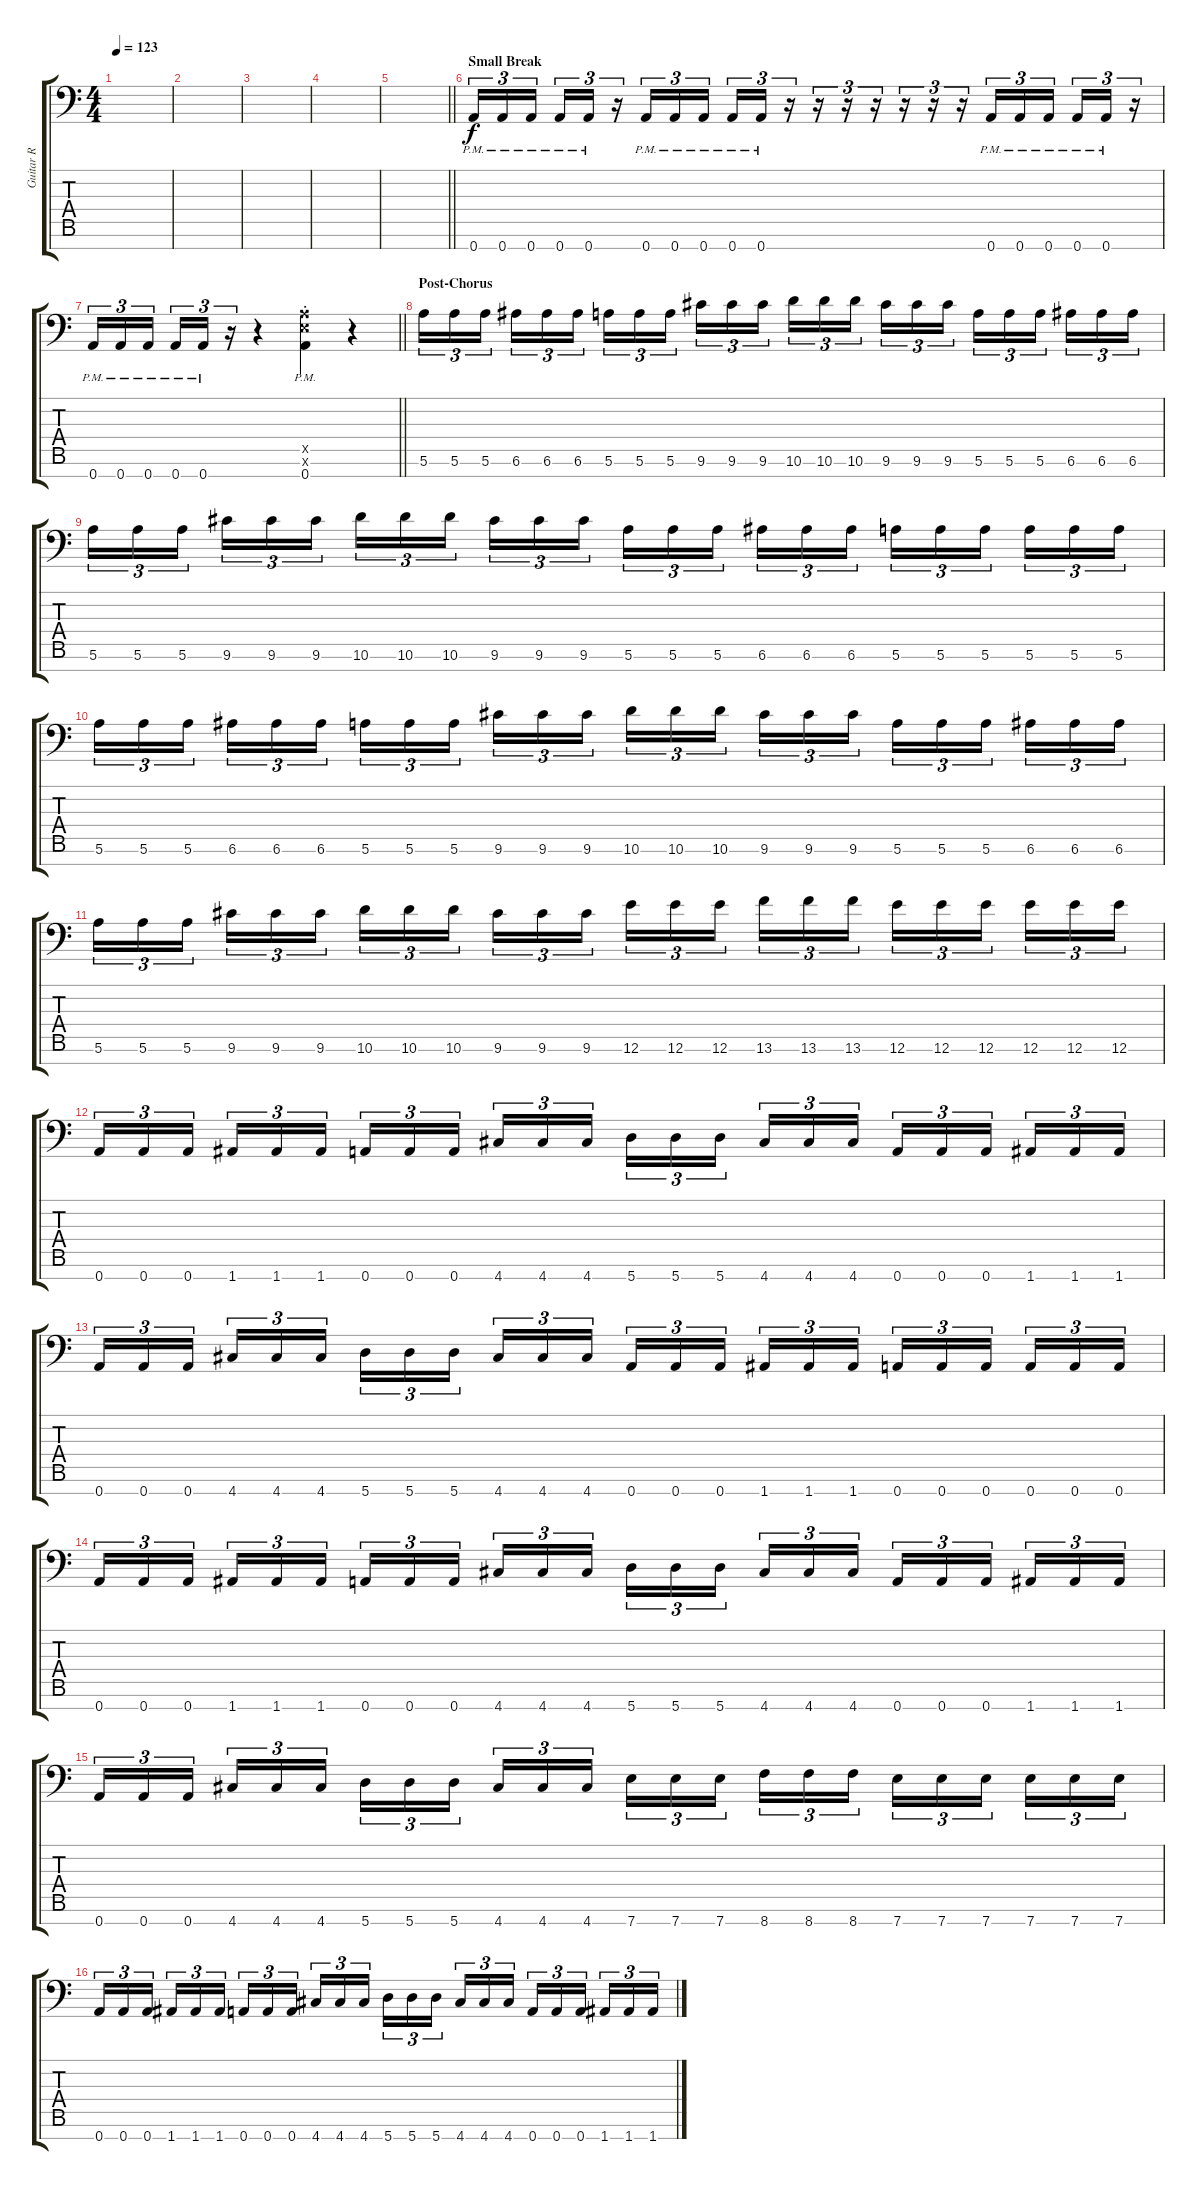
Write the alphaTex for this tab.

\track ("Guitar R" "Guitar R") {instrument overdrivenguitar}
\staff {score tabs}
\tuning (E4 B3 G3 D3 A2 E2 A1) {hide}
\ts (4 4)
\tempo 123
\clef f4
\ks c
|
|
|
|
\barLineRight lightlight
|
\section ("" "Small Break")
0.7{pm}.16{tu (3 2)} 0.7{pm}.16{tu (3 2)} 0.7{pm}.16{tu (3 2) beam splitsecondary} 0.7{pm}.16{tu (3 2)} 0.7{pm}.16{tu (3 2)} r.16{tu (3 2)} 0.7{pm}.16{tu (3 2)} 0.7{pm}.16{tu (3 2)} 0.7{pm}.16{tu (3 2) beam splitsecondary} 0.7{pm}.16{tu (3 2)} 0.7{pm}.16{tu (3 2)} r.16{tu (3 2)} r.16{tu (3 2)} r.16{tu (3 2)} r.16{tu (3 2)} r.16{tu (3 2)} r.16{tu (3 2)} r.16{tu (3 2)} 0.7{pm}.16{tu (3 2)} 0.7{pm}.16{tu (3 2)} 0.7{pm}.16{tu (3 2) beam splitsecondary} 0.7{pm}.16{tu (3 2)} 0.7{pm}.16{tu (3 2)} r.16{tu (3 2)} |
\barLineRight lightlight
0.7{pm}.16{tu (3 2)} 0.7{pm}.16{tu (3 2)} 0.7{pm}.16{tu (3 2) beam splitsecondary} 0.7{pm}.16{tu (3 2)} 0.7{pm}.16{tu (3 2)} r.16{tu (3 2)} r.4 (0.5{pm x} 0.6{pm x} 0.7{pm st}).4 r.4 |
\section ("" "Post-Chorus")
5.6.16{tu (3 2)} 5.6.16{tu (3 2)} 5.6.16{tu (3 2) beam splitsecondary} 6.6.16{tu (3 2)} 6.6.16{tu (3 2)} 6.6.16{tu (3 2)} 5.6.16{tu (3 2)} 5.6.16{tu (3 2)} 5.6.16{tu (3 2) beam splitsecondary} 9.6.16{tu (3 2)} 9.6.16{tu (3 2)} 9.6.16{tu (3 2)} 10.6.16{tu (3 2)} 10.6.16{tu (3 2)} 10.6.16{tu (3 2) beam splitsecondary} 9.6.16{tu (3 2)} 9.6.16{tu (3 2)} 9.6.16{tu (3 2)} 5.6.16{tu (3 2)} 5.6.16{tu (3 2)} 5.6.16{tu (3 2) beam splitsecondary} 6.6.16{tu (3 2)} 6.6.16{tu (3 2)} 6.6.16{tu (3 2)} |
5.6.16{tu (3 2)} 5.6.16{tu (3 2)} 5.6.16{tu (3 2) beam splitsecondary} 9.6.16{tu (3 2)} 9.6.16{tu (3 2)} 9.6.16{tu (3 2)} 10.6.16{tu (3 2)} 10.6.16{tu (3 2)} 10.6.16{tu (3 2) beam splitsecondary} 9.6.16{tu (3 2)} 9.6.16{tu (3 2)} 9.6.16{tu (3 2)} 5.6.16{tu (3 2)} 5.6.16{tu (3 2)} 5.6.16{tu (3 2) beam splitsecondary} 6.6.16{tu (3 2)} 6.6.16{tu (3 2)} 6.6.16{tu (3 2)} 5.6.16{tu (3 2)} 5.6.16{tu (3 2)} 5.6.16{tu (3 2) beam splitsecondary} 5.6.16{tu (3 2)} 5.6.16{tu (3 2)} 5.6.16{tu (3 2)} |
5.6.16{tu (3 2)} 5.6.16{tu (3 2)} 5.6.16{tu (3 2) beam splitsecondary} 6.6.16{tu (3 2)} 6.6.16{tu (3 2)} 6.6.16{tu (3 2)} 5.6.16{tu (3 2)} 5.6.16{tu (3 2)} 5.6.16{tu (3 2) beam splitsecondary} 9.6.16{tu (3 2)} 9.6.16{tu (3 2)} 9.6.16{tu (3 2)} 10.6.16{tu (3 2)} 10.6.16{tu (3 2)} 10.6.16{tu (3 2) beam splitsecondary} 9.6.16{tu (3 2)} 9.6.16{tu (3 2)} 9.6.16{tu (3 2)} 5.6.16{tu (3 2)} 5.6.16{tu (3 2)} 5.6.16{tu (3 2) beam splitsecondary} 6.6.16{tu (3 2)} 6.6.16{tu (3 2)} 6.6.16{tu (3 2)} |
5.6.16{tu (3 2)} 5.6.16{tu (3 2)} 5.6.16{tu (3 2) beam splitsecondary} 9.6.16{tu (3 2)} 9.6.16{tu (3 2)} 9.6.16{tu (3 2)} 10.6.16{tu (3 2)} 10.6.16{tu (3 2)} 10.6.16{tu (3 2) beam splitsecondary} 9.6.16{tu (3 2)} 9.6.16{tu (3 2)} 9.6.16{tu (3 2)} 12.6.16{tu (3 2)} 12.6.16{tu (3 2)} 12.6.16{tu (3 2) beam splitsecondary} 13.6.16{tu (3 2)} 13.6.16{tu (3 2)} 13.6.16{tu (3 2)} 12.6.16{tu (3 2)} 12.6.16{tu (3 2)} 12.6.16{tu (3 2) beam splitsecondary} 12.6.16{tu (3 2)} 12.6.16{tu (3 2)} 12.6.16{tu (3 2)} |
0.7.16{tu (3 2)} 0.7.16{tu (3 2)} 0.7.16{tu (3 2) beam splitsecondary} 1.7.16{tu (3 2)} 1.7.16{tu (3 2)} 1.7.16{tu (3 2)} 0.7.16{tu (3 2)} 0.7.16{tu (3 2)} 0.7.16{tu (3 2) beam splitsecondary} 4.7.16{tu (3 2)} 4.7.16{tu (3 2)} 4.7.16{tu (3 2)} 5.7.16{tu (3 2)} 5.7.16{tu (3 2)} 5.7.16{tu (3 2) beam splitsecondary} 4.7.16{tu (3 2)} 4.7.16{tu (3 2)} 4.7.16{tu (3 2)} 0.7.16{tu (3 2)} 0.7.16{tu (3 2)} 0.7.16{tu (3 2) beam splitsecondary} 1.7.16{tu (3 2)} 1.7.16{tu (3 2)} 1.7.16{tu (3 2)} |
0.7.16{tu (3 2)} 0.7.16{tu (3 2)} 0.7.16{tu (3 2) beam splitsecondary} 4.7.16{tu (3 2)} 4.7.16{tu (3 2)} 4.7.16{tu (3 2)} 5.7.16{tu (3 2)} 5.7.16{tu (3 2)} 5.7.16{tu (3 2) beam splitsecondary} 4.7.16{tu (3 2)} 4.7.16{tu (3 2)} 4.7.16{tu (3 2)} 0.7.16{tu (3 2)} 0.7.16{tu (3 2)} 0.7.16{tu (3 2) beam splitsecondary} 1.7.16{tu (3 2)} 1.7.16{tu (3 2)} 1.7.16{tu (3 2)} 0.7.16{tu (3 2)} 0.7.16{tu (3 2)} 0.7.16{tu (3 2) beam splitsecondary} 0.7.16{tu (3 2)} 0.7.16{tu (3 2)} 0.7.16{tu (3 2)} |
0.7.16{tu (3 2)} 0.7.16{tu (3 2)} 0.7.16{tu (3 2) beam splitsecondary} 1.7.16{tu (3 2)} 1.7.16{tu (3 2)} 1.7.16{tu (3 2)} 0.7.16{tu (3 2)} 0.7.16{tu (3 2)} 0.7.16{tu (3 2) beam splitsecondary} 4.7.16{tu (3 2)} 4.7.16{tu (3 2)} 4.7.16{tu (3 2)} 5.7.16{tu (3 2)} 5.7.16{tu (3 2)} 5.7.16{tu (3 2) beam splitsecondary} 4.7.16{tu (3 2)} 4.7.16{tu (3 2)} 4.7.16{tu (3 2)} 0.7.16{tu (3 2)} 0.7.16{tu (3 2)} 0.7.16{tu (3 2) beam splitsecondary} 1.7.16{tu (3 2)} 1.7.16{tu (3 2)} 1.7.16{tu (3 2)} |
0.7.16{tu (3 2)} 0.7.16{tu (3 2)} 0.7.16{tu (3 2) beam splitsecondary} 4.7.16{tu (3 2)} 4.7.16{tu (3 2)} 4.7.16{tu (3 2)} 5.7.16{tu (3 2)} 5.7.16{tu (3 2)} 5.7.16{tu (3 2) beam splitsecondary} 4.7.16{tu (3 2)} 4.7.16{tu (3 2)} 4.7.16{tu (3 2)} 7.7.16{tu (3 2)} 7.7.16{tu (3 2)} 7.7.16{tu (3 2) beam splitsecondary} 8.7.16{tu (3 2)} 8.7.16{tu (3 2)} 8.7.16{tu (3 2)} 7.7.16{tu (3 2)} 7.7.16{tu (3 2)} 7.7.16{tu (3 2) beam splitsecondary} 7.7.16{tu (3 2)} 7.7.16{tu (3 2)} 7.7.16{tu (3 2)} |
0.7.16{tu (3 2)} 0.7.16{tu (3 2)} 0.7.16{tu (3 2) beam splitsecondary} 1.7.16{tu (3 2)} 1.7.16{tu (3 2)} 1.7.16{tu (3 2)} 0.7.16{tu (3 2)} 0.7.16{tu (3 2)} 0.7.16{tu (3 2) beam splitsecondary} 4.7.16{tu (3 2)} 4.7.16{tu (3 2)} 4.7.16{tu (3 2)} 5.7.16{tu (3 2)} 5.7.16{tu (3 2)} 5.7.16{tu (3 2) beam splitsecondary} 4.7.16{tu (3 2)} 4.7.16{tu (3 2)} 4.7.16{tu (3 2)} 0.7.16{tu (3 2)} 0.7.16{tu (3 2)} 0.7.16{tu (3 2) beam splitsecondary} 1.7.16{tu (3 2)} 1.7.16{tu (3 2)} 1.7.16{tu (3 2)}
